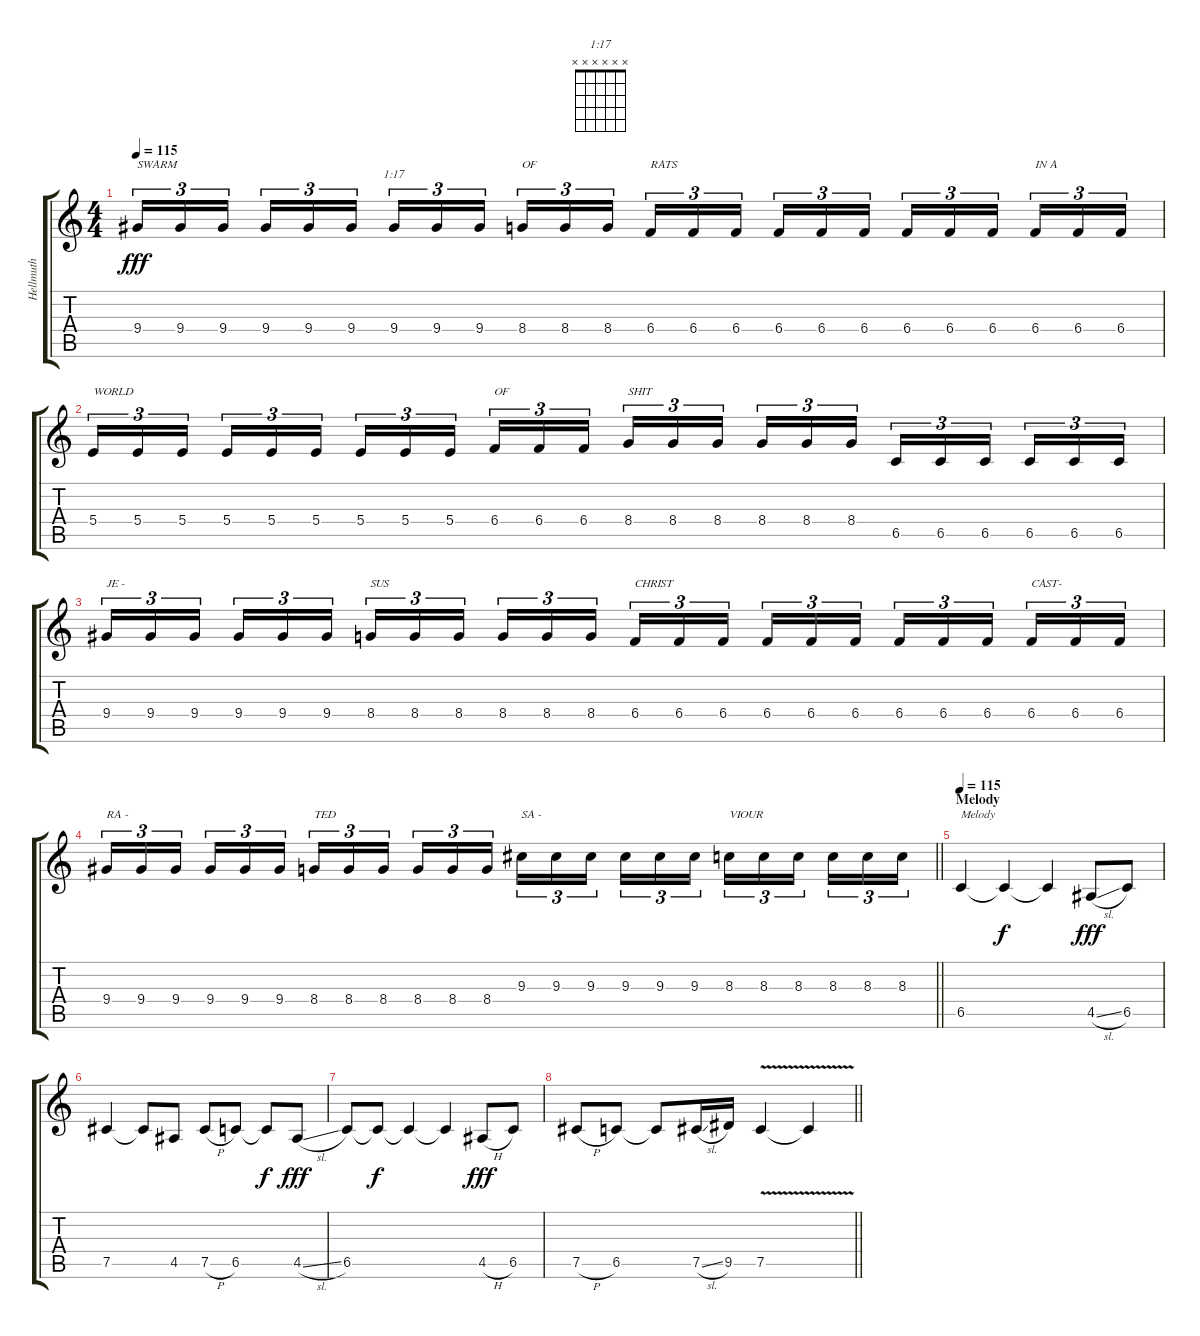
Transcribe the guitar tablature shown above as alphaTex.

\track ("Hellmuth" "Hellmuth") {instrument overdrivenguitar}
\staff {score tabs}
\tuning (Db4 Ab3 E3 B2 Gb2 Db2) {hide}
\chord ("1:17" x x x x x x)
\ts (4 4)
\tempo 115
\clef g2
\ks c
9.4.16{tu (3 2) txt "SWARM" dy fff} 9.4.16{tu (3 2)} 9.4.16{tu (3 2) beam splitsecondary} 9.4.16{tu (3 2)} 9.4.16{tu (3 2)} 9.4.16{tu (3 2)} 9.4.16{tu (3 2) ch "1:17"} 9.4.16{tu (3 2)} 9.4.16{tu (3 2) beam splitsecondary} 8.4.16{tu (3 2) txt "OF"} 8.4.16{tu (3 2)} 8.4.16{tu (3 2)} 6.4.16{tu (3 2) txt "RATS"} 6.4.16{tu (3 2)} 6.4.16{tu (3 2) beam splitsecondary} 6.4.16{tu (3 2)} 6.4.16{tu (3 2)} 6.4.16{tu (3 2)} 6.4.16{tu (3 2)} 6.4.16{tu (3 2)} 6.4.16{tu (3 2) beam splitsecondary} 6.4.16{tu (3 2) txt "IN A"} 6.4.16{tu (3 2)} 6.4.16{tu (3 2)} |
5.4.16{tu (3 2) txt "WORLD"} 5.4.16{tu (3 2)} 5.4.16{tu (3 2) beam splitsecondary} 5.4.16{tu (3 2)} 5.4.16{tu (3 2)} 5.4.16{tu (3 2)} 5.4.16{tu (3 2)} 5.4.16{tu (3 2)} 5.4.16{tu (3 2) beam splitsecondary} 6.4.16{tu (3 2) txt "OF"} 6.4.16{tu (3 2)} 6.4.16{tu (3 2)} 8.4.16{tu (3 2) txt "SHIT"} 8.4.16{tu (3 2)} 8.4.16{tu (3 2) beam splitsecondary} 8.4.16{tu (3 2)} 8.4.16{tu (3 2)} 8.4.16{tu (3 2)} 6.5.16{tu (3 2)} 6.5.16{tu (3 2)} 6.5.16{tu (3 2) beam splitsecondary} 6.5.16{tu (3 2)} 6.5.16{tu (3 2)} 6.5.16{tu (3 2)} |
9.4.16{tu (3 2) txt "JE -"} 9.4.16{tu (3 2)} 9.4.16{tu (3 2) beam splitsecondary} 9.4.16{tu (3 2)} 9.4.16{tu (3 2)} 9.4.16{tu (3 2)} 8.4.16{tu (3 2) txt "SUS"} 8.4.16{tu (3 2)} 8.4.16{tu (3 2) beam splitsecondary} 8.4.16{tu (3 2)} 8.4.16{tu (3 2)} 8.4.16{tu (3 2)} 6.4.16{tu (3 2) txt "CHRIST"} 6.4.16{tu (3 2)} 6.4.16{tu (3 2) beam splitsecondary} 6.4.16{tu (3 2)} 6.4.16{tu (3 2)} 6.4.16{tu (3 2)} 6.4.16{tu (3 2)} 6.4.16{tu (3 2)} 6.4.16{tu (3 2) beam splitsecondary} 6.4.16{tu (3 2) txt "CAST-"} 6.4.16{tu (3 2)} 6.4.16{tu (3 2)} |
\barLineRight lightlight
9.4.16{tu (3 2) txt "RA -"} 9.4.16{tu (3 2)} 9.4.16{tu (3 2) beam splitsecondary} 9.4.16{tu (3 2)} 9.4.16{tu (3 2)} 9.4.16{tu (3 2)} 8.4.16{tu (3 2) txt "TED"} 8.4.16{tu (3 2)} 8.4.16{tu (3 2) beam splitsecondary} 8.4.16{tu (3 2)} 8.4.16{tu (3 2)} 8.4.16{tu (3 2)} 9.3.16{tu (3 2) txt "SA - "} 9.3.16{tu (3 2)} 9.3.16{tu (3 2) beam splitsecondary} 9.3.16{tu (3 2)} 9.3.16{tu (3 2)} 9.3.16{tu (3 2)} 8.3.16{tu (3 2) txt "VIOUR"} 8.3.16{tu (3 2)} 8.3.16{tu (3 2) beam splitsecondary} 8.3.16{tu (3 2)} 8.3.16{tu (3 2)} 8.3.16{tu (3 2)} |
\section ("" "Melody")
\tempo 115
6.5.4{txt "Melody" volume 14} 6.5{t}.4{dy f} 6.5{t}.4 4.5{sl}.8{dy fff} 6.5.8 |
7.5.4 7.5{t}.8 4.5.8 7.5{h}.8 6.5.8 6.5{t}.8{dy f} 4.5{sl}.8{dy fff} |
6.5.8 6.5{t}.8{dy f} 6.5{t}.4 6.5{t}.4 4.5{h}.8{dy fff} 6.5.8 |
\barLineRight lightlight
7.5{h}.8 6.5.8 6.5{t}.8 7.5{sl}.16 9.5.16 7.5{v}.4 7.5{t}.4
